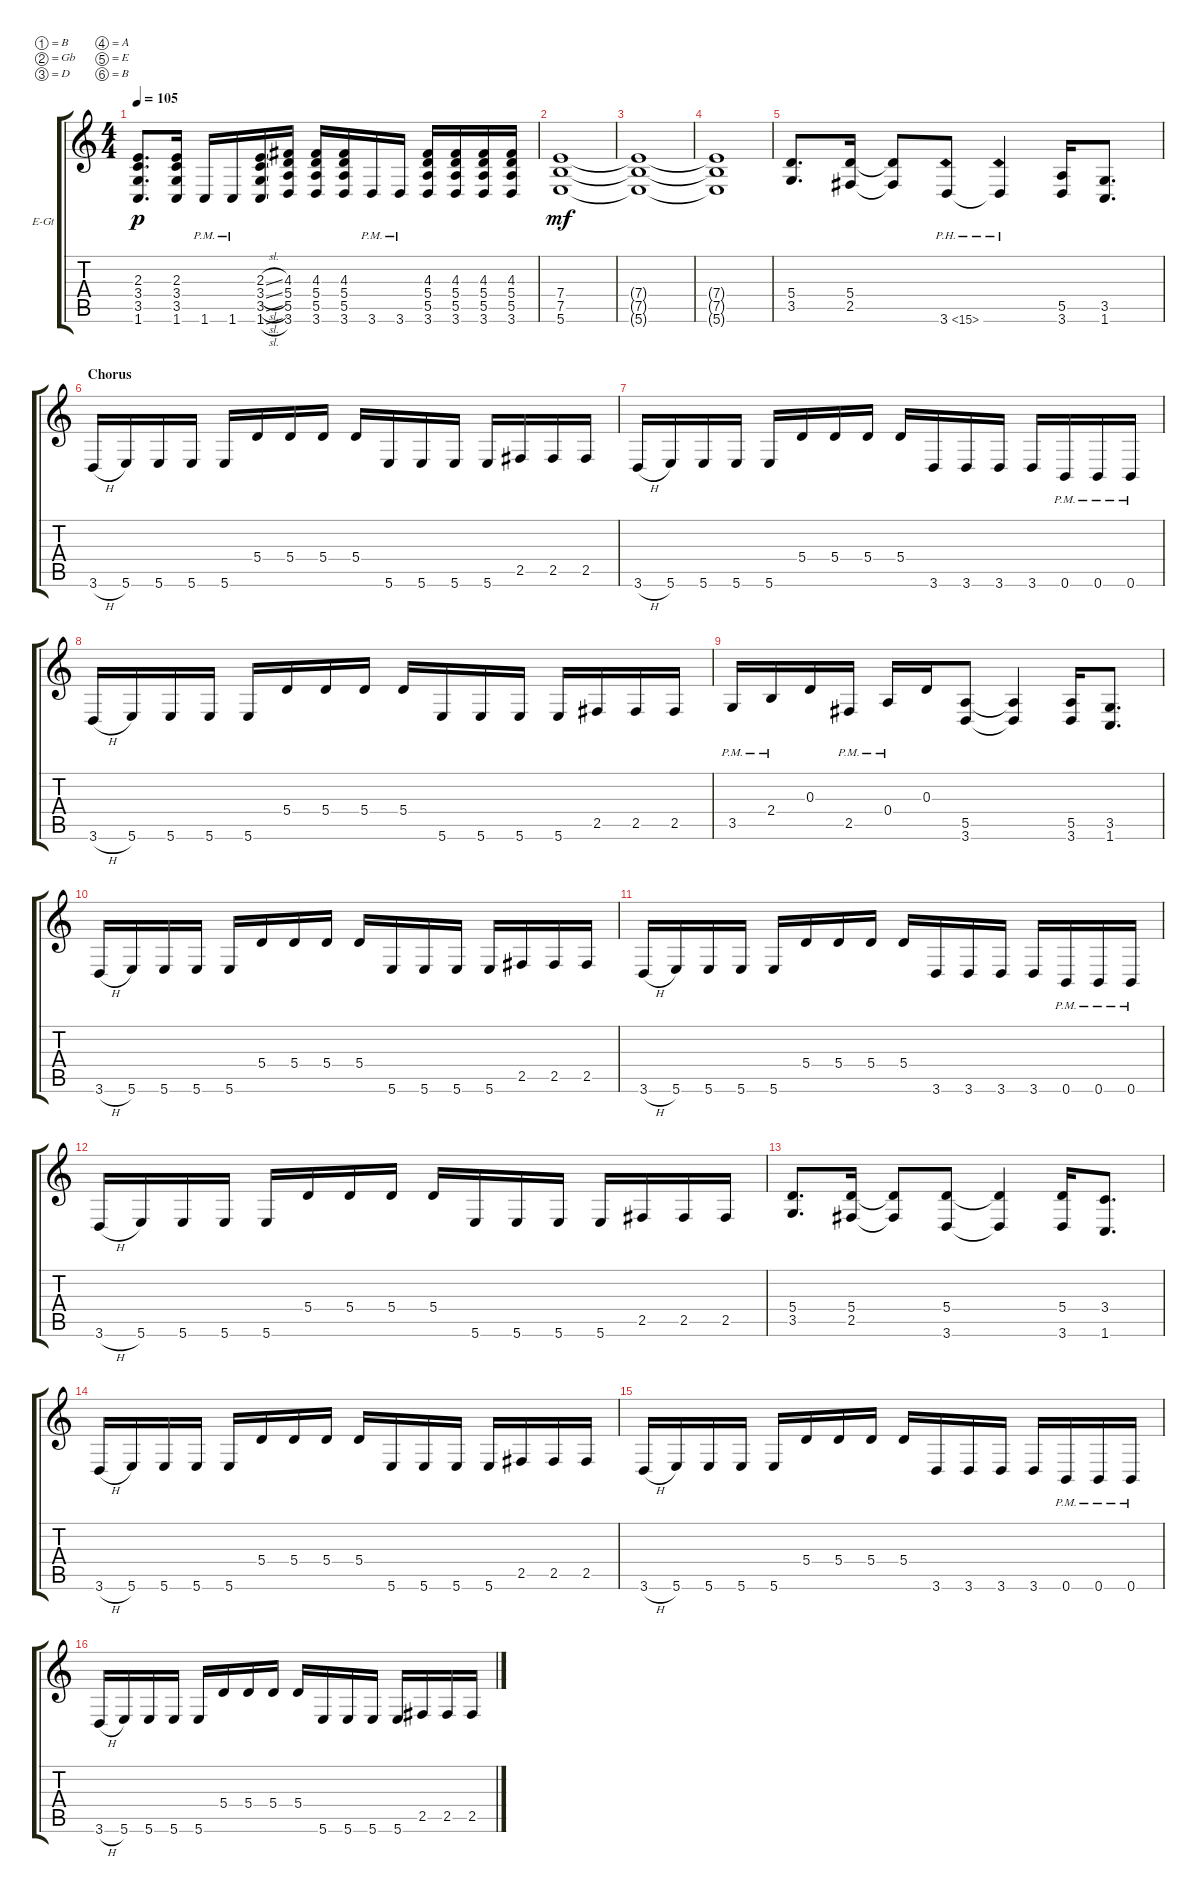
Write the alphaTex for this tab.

\bracketExtendMode groupsimilarinstruments
\firstSystemTrackNameOrientation horizontal
\otherSystemsTrackNameOrientation horizontal
\track ("Electric Guitar 1" "E-Gt") {instrument distortionguitar}
\staff {score tabs}
\tuning (B3 Gb3 D3 A2 E2 B1)
\ts (4 4)
\tempo 105
\clef g2
\ks c
(1.6 3.5 3.4 2.3).8{d dy p} (1.6 3.5 3.4 2.3).16 1.6{pm}.16 1.6{pm}.16 (1.6{sl} 3.5{sl} 3.4{sl} 2.3{sl}).16 (4.3 5.4 5.5 3.6).16 (3.6 5.5 5.4 4.3).16 (3.6 5.5 5.4 4.3).16 3.6{pm}.16 3.6{pm}.16 (3.6 5.5 5.4 4.3).16 (3.6 5.5 5.4 4.3).16 (3.6 5.5 5.4 4.3).16 (3.6 5.5 5.4 4.3).16 |
(5.6 7.5 7.4).1{dy mf} |
(5.6{t} 7.5{t} 7.4{t}).1 |
(5.6{t} 7.5{t} 7.4{t}).1 |
(3.5 5.4).8{d} (2.5 5.4).16 (2.5{t} 5.4{t}).8 3.6{ph 12}.8 3.6{ph 12 t}.4 (3.6 5.5).16 (1.6 3.5).8{d} |
\section ("" "Chorus")
3.6{h}.16 5.6.16 5.6.16 5.6.16 5.6.16 5.4.16 5.4.16 5.4.16 5.4.16 5.6.16 5.6.16 5.6.16 5.6.16 2.5.16 2.5.16 2.5.16 |
3.6{h}.16 5.6.16 5.6.16 5.6.16 5.6.16 5.4.16 5.4.16 5.4.16 5.4.16 3.6.16 3.6.16 3.6.16 3.6.16 0.6{pm}.16 0.6{pm}.16 0.6{pm}.16 |
3.6{h}.16 5.6.16 5.6.16 5.6.16 5.6.16 5.4.16 5.4.16 5.4.16 5.4.16 5.6.16 5.6.16 5.6.16 5.6.16 2.5.16 2.5.16 2.5.16 |
3.5{pm}.16 2.4{pm}.16 0.3.16 2.5{pm}.16 0.4{pm}.16 0.3.16 (3.6 5.5).8 (3.6{t} 5.5{t}).4 (3.6 5.5).16 (1.6 3.5).8{d} |
3.6{h}.16 5.6.16 5.6.16 5.6.16 5.6.16 5.4.16 5.4.16 5.4.16 5.4.16 5.6.16 5.6.16 5.6.16 5.6.16 2.5.16 2.5.16 2.5.16 |
3.6{h}.16 5.6.16 5.6.16 5.6.16 5.6.16 5.4.16 5.4.16 5.4.16 5.4.16 3.6.16 3.6.16 3.6.16 3.6.16 0.6{pm}.16 0.6{pm}.16 0.6{pm}.16 |
3.6{h}.16 5.6.16 5.6.16 5.6.16 5.6.16 5.4.16 5.4.16 5.4.16 5.4.16 5.6.16 5.6.16 5.6.16 5.6.16 2.5.16 2.5.16 2.5.16 |
(3.5 5.4).8{d} (2.5 5.4).16 (2.5{t} 5.4{t}).8 (3.6 5.4).8 (3.6{t} 5.4{t}).4 (3.6 5.4).16 (1.6 3.4).8{d} |
3.6{h}.16 5.6.16 5.6.16 5.6.16 5.6.16 5.4.16 5.4.16 5.4.16 5.4.16 5.6.16 5.6.16 5.6.16 5.6.16 2.5.16 2.5.16 2.5.16 |
3.6{h}.16 5.6.16 5.6.16 5.6.16 5.6.16 5.4.16 5.4.16 5.4.16 5.4.16 3.6.16 3.6.16 3.6.16 3.6.16 0.6{pm}.16 0.6{pm}.16 0.6{pm}.16 |
3.6{h}.16 5.6.16 5.6.16 5.6.16 5.6.16 5.4.16 5.4.16 5.4.16 5.4.16 5.6.16 5.6.16 5.6.16 5.6.16 2.5.16 2.5.16 2.5.16
